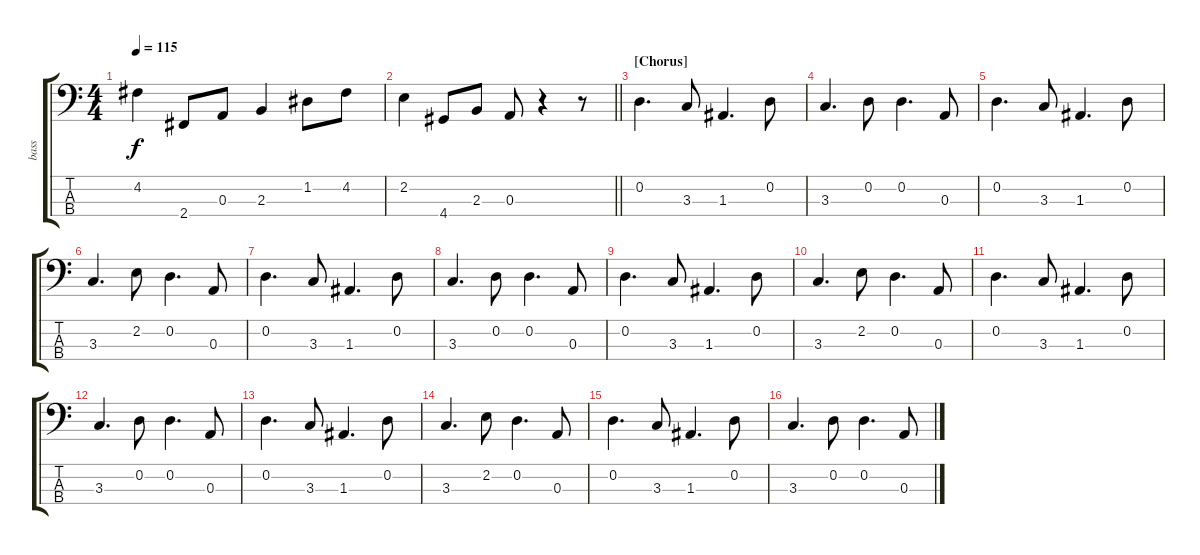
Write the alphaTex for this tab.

\track ("bass" "bass") {instrument fretlessbass}
\staff {score tabs}
\tuning (G2 D2 A1 E1) {hide}
\ts (4 4)
\tempo 115
\clef f4
\ks c
4.2.4{dy f} 2.4.8 0.3.8 2.3.4 1.2.8 4.2.8 |
\barLineRight lightlight
2.2.4 4.4.8 2.3.8 0.3.8 r.4 r.8 |
\section ("" "[Chorus]")
0.2.4{d} 3.3.8 1.3.4{d} 0.2.8 |
3.3.4{d} 0.2.8 0.2.4{d} 0.3.8 |
0.2.4{d} 3.3.8 1.3.4{d} 0.2.8 |
3.3.4{d} 2.2.8 0.2.4{d} 0.3.8 |
0.2.4{d} 3.3.8 1.3.4{d} 0.2.8 |
3.3.4{d} 0.2.8 0.2.4{d} 0.3.8 |
0.2.4{d} 3.3.8 1.3.4{d} 0.2.8 |
3.3.4{d} 2.2.8 0.2.4{d} 0.3.8 |
0.2.4{d} 3.3.8 1.3.4{d} 0.2.8 |
3.3.4{d} 0.2.8 0.2.4{d} 0.3.8 |
0.2.4{d} 3.3.8 1.3.4{d} 0.2.8 |
3.3.4{d} 2.2.8 0.2.4{d} 0.3.8 |
0.2.4{d} 3.3.8 1.3.4{d} 0.2.8 |
3.3.4{d} 0.2.8 0.2.4{d} 0.3.8
